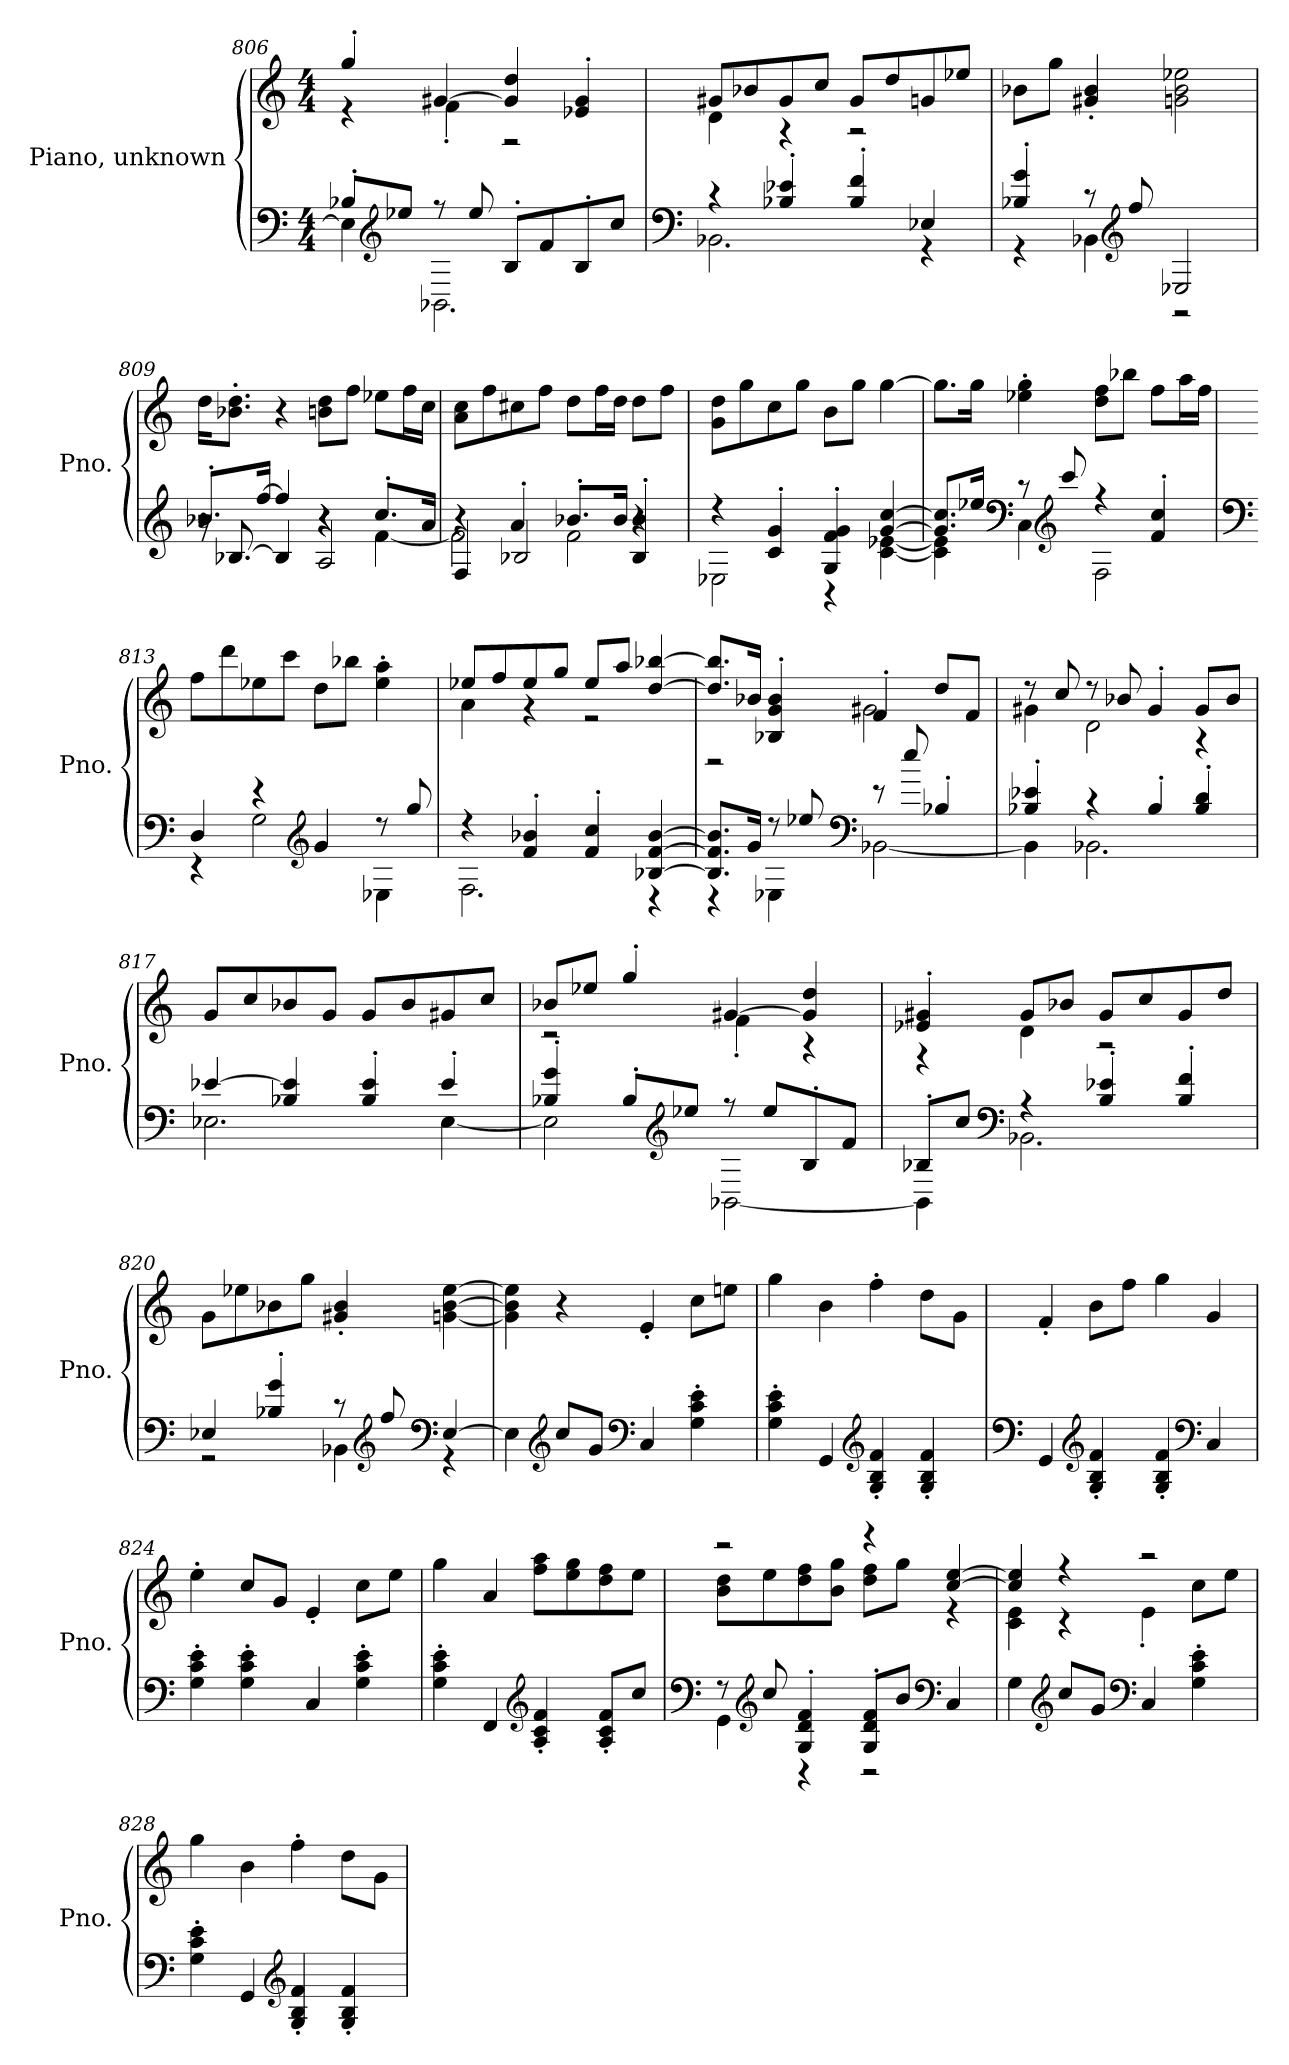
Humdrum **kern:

**kern	**kern
*part1	*part1
*staff2	*staff1
*I"Piano, unknown	*
*I'Pno.	*
*clefF4	*clefG2
*k[]	*k[]
*M4/4	*M4/4
=806	=806
*^	*^
8B-X'/L	4E-\]	4gg'/	4r
*clefG2	*	*	*
8ee-X/J	.	.	.
8r	2.BB-X\	[4g#X/	4f'\
8ee-/	.	.	.
8B-'/L	.	4g#/] 4dd/	2r
8f/	.	.	.
8B-'/	.	4e-X/' 4g#/'	.
8cc/J	.	.	.
=807	=807	=807	=807
*clefF4	*	*	*
4r	2.BB-X\	8g#X/L	4d\
.	.	8b-X/	.
4B-X/' 4e-X/'	.	8g#/	4r
.	.	8cc/J	.
4B-/' 4f/'	.	8g#/L	2r
.	.	8dd/	.
4E-X/	4r	8gn/	.
.	.	8ee-X/J	.
*	*	*v	*v
!!LO:LB:g=z
=808	=808	=808
4B-X/' 4g/'	4r	8b-X\L
.	.	8gg\J
8r	4BB-X\	4g#X/' 4b-/'
*clefG2	*	*
8ff/	.	.
2E-X/	2r	2gn\ 2b-\ 2ee-X\
=809	=809	=809
*	*^	*
8.b-X'/L	2r	16r	16dd\KL
.	.	[8.B-X/	8.b-X\' 8.dd\'J
[16ff/Jk	.	.	.
4ff/]	.	4B-/]	4r
4r	4r	2A/	8bn\ 8dd\L
.	.	.	8ff\J
8.cc'/L	[4f\	.	8ee-X\L
.	.	.	16ff\L
16a/Jk	.	.	16cc\JJ
=810	=810	=810	=810
4F/	2f\]	4r	8a\ 8cc\L
.	.	.	8ff\
4a'/	.	2B-X/	8cc#X\
.	.	.	8ff\J
8.b-X'/L	2f\	.	8dd\L
.	.	.	16ff\L
16b-/Jk	.	.	16dd\JJ
4B-/' 4b-/'	.	4r	8dd\L
.	.	.	8ff\J
*	*v	*v	*
=811	=811	=811
4r	2E-X\	8g\ 8dd\L
.	.	8gg\
4c/' 4g/'	.	8cc\
.	.	8gg\J
4G/' 4f/' 4g/'	4r	8b\L
.	.	8gg\J
[4g/ [4cc/	[4c\ [4e-X\	[4gg\
!!LO:PB:g=z
=812	=812	=812
8.g/] 8.cc/]L	4c\] 4e-\]	8.gg\L]
16ee-X/Jk	.	16gg\Jk
*clefF4	*	*
8r	4C\	4ee-X\' 4gg\'
*clefG2	*	*
8ccc/	.	.
4r	2F\	8dd\ 8ff\L
.	.	8bb-X\J
4f/' 4cc/'	.	8ff\L
.	.	16aa\L
.	.	16ff\JJ
=813	=813	=813
*clefF4	*	*
4D/	4r	8ff\L
.	.	8ddd\
4r	2G\	8ee-X\
.	.	8ccc\J
*clefG2	*	*
4g/	.	8dd\L
.	.	8bb-X\J
8r	4E-X\	4ee-\' 4aa\'
8gg/	.	.
=814	=814	=814
*	*	*^
4r	2.F\	8ee-X/L	4a\
.	.	8ff/	.
4f/' 4b-X/'	.	8ee-/	4r
.	.	8gg/J	.
4f/' 4cc/'	.	8ee-/L	2r
.	.	8aa/J	.
[4B-X/ [4f/ [4b-/	4r	[4dd/ [4bb-X/	.
!!LO:LB:g=z	!!
=815	=815	=815	=815
8.B-/] 8.f/] 8.b-/]L	4r	8.dd/] 8.bb-/]L	2r
16g/Jk	.	16b-X/Jk	.
8r	4E-X\	4B-X/' 4g/' 4b-/'	.
8ee-X/	.	.	.
*clefF4	*	*	*
8r	[2BB-X\	4f'/	2g#X\
8ee-/	.	.	.
4B-X'/	.	8dd/L	.
.	.	8f/J	.
=816	=816	=816	=816
4B-X/' 4e-X/'	4BB-\]	8r	4g#X\
.	.	8cc/	.
4r	2.BB-X\	8r	2d\
.	.	8b-X/	.
4B-'/	.	4g#'/	.
4B-/' 4d/'	.	8g#/L	4r
.	.	8b-/J	.
*	*	*v	*v
=817	=817	=817
[4e-X/	2.E-X\	8g/L
.	.	8cc/
4B-X/ 4e-/]	.	8b-X/
.	.	8g/J
4B-/' 4e-/'	.	8g/L
.	.	8b-/
4e-'/	[4E-\	8g#X/
.	.	8cc/J
!!LO:LB:g=z
=818	=818	=818
*	*	*^
4B-X/' 4g/'	2E-\]	8b-X/L	2r
.	.	8ee-X/J	.
8B-'/L	.	4gg'/	.
*clefG2	*	*	*
8ee-X/J	.	.	.
8r	[2BB-X\	[4g#X/	4f'\
8ee-/L	.	.	.
8B-'/	.	4g#/] 4dd/	4r
8f/J	.	.	.
=819	=819	=819	=819
8B-X'/L	4BB-\]	4e-X/' 4g#X/'	4r
8cc/J	.	.	.
*clefF4	*	*	*
4r	2.BB-X\	8g#/L	4d\
.	.	8b-X/J	.
4B-/' 4e-X/'	.	8g#/L	2r
.	.	8cc/	.
4B-/' 4f/'	.	8g#/	.
.	.	8dd/J	.
*	*	*v	*v
=820	=820	=820
4E-X/	2r	8g\L
.	.	8ee-X\
4B-X/' 4g/'	.	8b-X\
.	.	8gg\J
8r	4BB-X\	4g#X/' 4b-/'
*clefG2	*	*
8ff/	.	.
*clefF4	*	*
[4E-/	4r	[4gn\ [4b-\ [4ee-\
*v	*v	*
!!LO:LB:g=z
=821	=821
4E-\]	4g\] 4b-\] 4ee-\]
*clefG2	*
8cc/L	4r
8g/J	.
*clefF4	*
4C/	4e'/
4G\' 4c\' 4e\'	8cc\L
.	8een\J
=822	=822
4G\' 4c\' 4e\'	4gg\
4GG/	4b\
*clefG2	*
4G/' 4B/' 4f/'	4ff'\
4G/' 4B/' 4f/'	8dd\L
.	8g\J
=823	=823
*clefF4	*
4GG/	4f'/
*clefG2	*
4G/' 4B/' 4f/'	8b\L
.	8ff\J
4G/' 4B/' 4f/'	4gg\
*clefF4	*
4C/	4g/
=824	=824
4G\' 4c\' 4e\'	4ee'\
4G\' 4c\' 4e\'	8cc/L
.	8g/J
4C/	4e'/
4G\' 4c\' 4e\'	8cc\L
.	8ee\J
=825	=825
4G\' 4c\' 4e\'	4gg\
4FF/	4a/
*clefG2	*
4A/' 4c/' 4f/'	8ff\ 8aa\L
.	8ee\ 8gg\
8A/' 8c/' 8f/'L	8dd\ 8ff\
8cc/J	8ee\J
!!LO:LB:g=z
=826	=826
*clefF4	*
*^	*^
8r	4GG\	2r	8b\ 8dd\L
*clefG2	*	*	*
8cc/	.	.	8ee\
4G/' 4d/' 4f/'	4r	.	8dd\ 8ff\
.	.	.	8b\ 8gg\J
8G/' 8d/' 8f/'L	2r	4r	8dd\ 8ff\L
8b/J	.	.	8gg\J
*clefF4	*	*	*
4C/	.	[4cc/ [4ee/	4r
*v	*v	*	*
=827	=827	=827
4G\	4cc/] 4ee/]	4c\ 4e\
*clefG2	*	*
8cc/L	4r	4r
8g/J	.	.
*clefF4	*	*
4C/	2r	4e'\
4G\' 4c\' 4e\'	.	8cc\L
.	.	8ee\J
*	*v	*v
=828	=828
4G\' 4c\' 4e\'	4gg\
4GG/	4b\
*clefG2	*
4G/' 4B/' 4f/'	4ff'\
4G/' 4B/' 4f/'	8dd\L
.	8g\J
=	=
*-	*-
